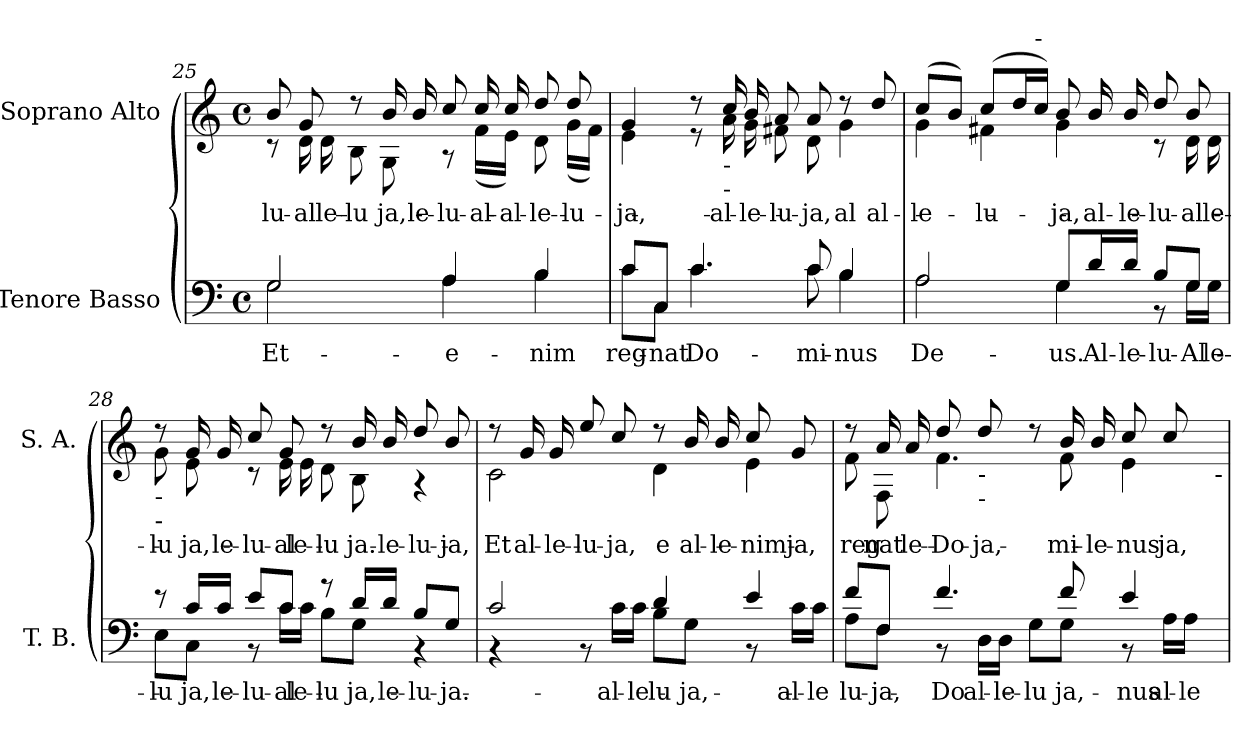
**kern	**text	**kern	**text
*part2	*part2	*part1	*part1
*staff2	*staff2	*staff1	*staff1
*I"Tenore Basso	*	*I"Soprano Alto	*
*I'T. B.	*	*I'S. A.	*
!!LO:PB:g=z
*clefF4	*	*clefG2	*
*k[]	*	*k[]	*
*C:	*	*C:	*
*M4/4	*	*M4/4	*
*met(c)	*	*met(c)	*
=25	=25	=25	=25
!	!LO:LY:a:color=#000000	!	!
*^	*	*	*
!	!	!LO:LY:b:color=#000000	!	!
!	!	!	!LO:TX:a:t=-	!
!	!	!	!	!LO:LY:a:color=#000000
*	*	*	*^	*
2Gi/	2Gi\	Et-	8bi/	8r	-lu-
!	!	!	!	!	!LO:LY:a:color=#000000
!	!	!	!	!	!LO:LY:b:color=#000000
.	.	.	8gi/	16di\	al-
!	!	!	!	!	!LO:LY:b:color=#000000
.	.	.	.	16di\	-le-
!	!	!	!	!	!LO:LY:b:color=#000000
.	.	.	8r	8Bi\	-lu-
!	!	!	!	!	!LO:LY:a:color=#000000
!	!	!	!	!	!LO:LY:b:color=#000000
.	.	.	16bi/	8Gi\	-ja,
!	!	!	!	!	!LO:LY:a:color=#000000
.	.	.	16bi/	.	-le-
!	!	!LO:LY:a:color=#000000	!	!	!
!	!	!LO:LY:b:color=#000000	!	!	!
!	!	!	!	!	!LO:LY:a:color=#000000
4Ai/	4Ai\	-e-	8cci/	8r	-lu-
!	!	!	!	!	!LO:LY:a:color=#000000
!	!	!	!	!	!LO:LY:b:color=#000000
.	.	.	16cci/	(16fi\LL	al-
!	!	!	!	!	!LO:LY:a:color=#000000
.	.	.	16cci/	16ei\JJ)	al-
!	!	!LO:LY:a:color=#000000	!	!	!
!	!	!LO:LY:b:color=#000000	!	!	!
!	!	!	!	!	!LO:LY:a:color=#000000
!	!	!	!	!	!LO:LY:b:color=#000000
4Bi/	4Bi\	-nim	8ddi/	8di\	-le-
!	!	!	!	!	!LO:LY:a:color=#000000
!	!	!	!	!	!LO:LY:b:color=#000000
.	.	.	8ddi/	(16gi\LL	-lu-
.	.	.	.	16fi\JJ)	.
=26	=26	=26	=26	=26	=26
!	!	!LO:LY:a:color=#000000	!	!	!
!	!	!LO:LY:b:color=#000000	!	!	!
!	!	!	!	!	!LO:LY:a:color=#000000
!	!	!	!	!	!LO:LY:b:color=#000000
8ci/L	8ci\L	reg-	4gi/	4ei\	-ja,
!	!	!LO:LY:a:color=#000000	!	!	!
!	!	!LO:LY:b:color=#000000	!	!	!
8Ci/J	8Ci\J	-nat	.	.	.
!	!	!LO:LY:a:color=#000000	!	!	!
!	!	!LO:LY:b:color=#000000	!	!	!
4.ci/	4.ci\	Do-	8r	8r	.
!	!	!	!	!	!LO:LY:a:color=#000000
!	!	!	!LO:TX:b:t=-	!	!
!	!	!	!LO:TX:b:t=-	!	!
!	!	!	!	!	!LO:LY:b:color=#000000
.	.	.	16cci/	16ai\	al-
!	!	!	!	!	!LO:LY:a:color=#000000
!	!	!	!	!	!LO:LY:b:color=#000000
.	.	.	16bi/	16gi\	-le-
!	!	!	!	!	!LO:LY:a:color=#000000
!	!	!	!	!	!LO:LY:b:color=#000000
.	.	.	8ai/	8f#Xi\	-lu-
!	!	!LO:LY:a:color=#000000	!	!	!
!	!	!LO:LY:b:color=#000000	!	!	!
!	!	!	!	!	!LO:LY:a:color=#000000
!	!	!	!	!	!LO:LY:b:color=#000000
8ci/	8ci\	-mi-	8ai/	8di\	-ja,
!	!	!LO:LY:a:color=#000000	!	!	!
!	!	!LO:LY:b:color=#000000	!	!	!
!	!	!	!	!	!LO:LY:b:color=#000000
4Bi/	4Bi\	-nus	8r	4gi\	al-
!	!	!	!	!	!LO:LY:a:color=#000000
.	.	.	8ddi/	.	al-
=27	=27	=27	=27	=27	=27
!	!	!LO:LY:a:color=#000000	!	!	!
!	!	!LO:LY:b:color=#000000	!	!	!
!	!	!	!	!	!LO:LY:a:color=#000000
!	!	!	!	!	!LO:LY:b:color=#000000
2Ai/	2Ai\	De-	(8cci/L	4gi\	le-
.	.	.	8bi/J)	.	.
!	!	!	!	!	!LO:LY:a:color=#000000
!	!	!	!	!	!LO:LY:b:color=#000000
.	.	.	(8cci/L	4f#Xi\	-lu-
.	.	.	16ddi/L	.	.
!	!	!	!LO:TX:a:t=-	!	!
.	.	.	16cci/JJ)	.	.
!	!	!LO:LY:a:color=#000000	!	!	!
!	!	!LO:LY:b:color=#000000	!	!	!
!	!	!	!	!	!LO:LY:a:color=#000000
!	!	!	!	!	!LO:LY:b:color=#000000
8Gi/L	4Gi\	-us.	8bi/	4gi\	-ja,
!	!	!LO:LY:a:color=#000000	!	!	!
!	!	!	!	!	!LO:LY:a:color=#000000
16di/L	.	Al-	16bi/	.	al-
!	!	!LO:LY:a:color=#000000	!	!	!
!	!	!	!	!	!LO:LY:a:color=#000000
16di/JJ	.	-le-	16bi/	.	-le-
!	!	!LO:LY:a:color=#000000	!	!	!
!	!	!	!	!	!LO:LY:a:color=#000000
8Bi/L	8r	-lu-	8ddi/	8r	-lu-
!	!	!LO:LY:a:color=#000000	!	!	!
!	!	!LO:LY:b:color=#000000	!	!	!
!	!	!	!	!	!LO:LY:a:color=#000000
!	!	!	!	!	!LO:LY:b:color=#000000
8Gi/J	16Gi\LL	Al-	8bi/	16di\	al-
!	!	!LO:LY:b:color=#000000	!	!	!
!	!	!	!	!	!LO:LY:b:color=#000000
.	16Gi\JJ	-le-	.	16di\	-le-
!!LO:LB:g=z	!!
=28	=28	=28	=28	=28	=28
!	!	!LO:LY:b:color=#000000	!	!	!
!	!	!	!LO:TX:b:t=-	!	!
!	!	!	!LO:TX:b:t=-	!	!
!	!	!	!	!	!LO:LY:b:color=#000000
8r	8Ei\L	-lu-	8r	8gi\	-lu-
!	!	!LO:LY:a:color=#000000	!	!	!
!	!	!LO:LY:b:color=#000000	!	!	!
!	!	!	!	!	!LO:LY:a:color=#000000
!	!	!	!	!	!LO:LY:b:color=#000000
16ci/LL	8Ci\J	-ja,	16gi/	8ei\	-ja,
!	!	!LO:LY:a:color=#000000	!	!	!
!	!	!	!	!	!LO:LY:a:color=#000000
16ci/JJ	.	-le-	16gi/	.	-le-
!	!	!LO:LY:a:color=#000000	!	!	!
!	!	!	!	!	!LO:LY:a:color=#000000
8ei/L	8r	-lu-	8cci/	8r	-lu-
!	!	!LO:LY:a:color=#000000	!	!	!
!	!	!LO:LY:b:color=#000000	!	!	!
!	!	!	!	!	!LO:LY:a:color=#000000
!	!	!	!	!	!LO:LY:b:color=#000000
8ci/J	16ci\LL	al-	8gi/	16ei\	al-
!	!	!LO:LY:b:color=#000000	!	!	!
!	!	!	!	!	!LO:LY:b:color=#000000
.	16ci\JJ	-le-	.	16ei\	-le-
!	!	!LO:LY:b:color=#000000	!	!	!
!	!	!	!	!	!LO:LY:b:color=#000000
8r	8Bi\L	-lu-	8r	8di\	-lu-
!	!	!LO:LY:a:color=#000000	!	!	!
!	!	!LO:LY:b:color=#000000	!	!	!
!	!	!	!	!	!LO:LY:a:color=#000000
!	!	!	!	!	!LO:LY:b:color=#000000
16di/LL	8Gi\J	-ja,	16bi/	8Bi\	-ja.
!	!	!LO:LY:a:color=#000000	!	!	!
!	!	!	!	!	!LO:LY:a:color=#000000
16di/JJ	.	-le-	16bi/	.	-le-
!	!	!LO:LY:a:color=#000000	!	!	!
!	!	!	!	!	!LO:LY:a:color=#000000
8Bi/L	4r	-lu-	8ddi/	4r	-lu-
!	!	!LO:LY:a:color=#000000	!	!	!
!	!	!	!	!	!LO:LY:a:color=#000000
8Gi/J	.	-ja.	8bi/	.	-ja,
=29	=29	=29	=29	=29	=29
!	!	!	!	!	!LO:LY:b:color=#000000
2ci/	4r	.	8r	2ci\	Et-
!	!	!	!	!	!LO:LY:a:color=#000000
.	.	.	16gi/	.	al-
!	!	!	!	!	!LO:LY:a:color=#000000
.	.	.	16gi/	.	-le-
!	!	!	!	!	!LO:LY:a:color=#000000
.	8r	.	8eei/	.	-lu-
!	!	!LO:LY:b:color=#000000	!	!	!
!	!	!	!	!	!LO:LY:a:color=#000000
.	16ci\LL	al-	8cci/	.	-ja,
!	!	!LO:LY:b:color=#000000	!	!	!
.	16ci\JJ	-le-	.	.	.
!	!	!LO:LY:b:color=#000000	!	!	!
!	!	!	!	!	!LO:LY:b:color=#000000
4di/	8Bi\L	-lu-	8r	4di\	-e-
!	!	!LO:LY:b:color=#000000	!	!	!
!	!	!	!	!	!LO:LY:a:color=#000000
.	8Gi\J	-ja,	16bi/	.	al-
!	!	!	!	!	!LO:LY:a:color=#000000
.	.	.	16bi/	.	-le-
!	!	!	!	!	!LO:LY:a:color=#000000
!	!	!	!	!	!LO:LY:b:color=#000000
4ei/	8r	.	8cci/	4ei\	-nim
!	!	!LO:LY:b:color=#000000	!	!	!
!	!	!	!	!	!LO:LY:a:color=#000000
.	16ci\LL	al-	8gi/	.	-ja,
!	!	!LO:LY:b:color=#000000	!	!	!
.	16ci\JJ	-le-	.	.	.
*	*	*	*v	*v	*
=30	=30	=30	=30	=30
!	!	!LO:LY:a:color=#000000	!	!
!	!	!LO:LY:b:color=#000000	!	!
*	*	*	*^	*
!	!	!	!	!	!LO:LY:b:color=#000000
*	*	*	*	*^	*
8fi/L	8Ai\L	-lu-	8r	8fi\	2ryy	reg-
!	!	!LO:LY:a:color=#000000	!	!	!	!
!	!	!LO:LY:b:color=#000000	!	!	!	!
!	!	!	!	!	!	!LO:LY:a:color=#000000
!	!	!	!	!	!	!LO:LY:b:color=#000000
8Fi/J	8Fi\J	-ja,	16ai/	8Fi\	.	-nat
!	!	!	!	!	!	!LO:LY:a:color=#000000
.	.	.	16ai/	.	.	-le-
!	!	!LO:LY:a:color=#000000	!	!	!	!
!	!	!	!	!	!	!LO:LY:a:color=#000000
!	!	!	!	!	!	!LO:LY:b:color=#000000
4.fi/	8r	Do-	8ddi/	4.fi\	.	Do-
!	!	!LO:LY:b:color=#000000	!	!	!	!
!	!	!	!LO:TX:b:t=-	!	!	!
!	!	!	!LO:TX:b:t=-	!	!	!
!	!	!	!	!	!	!LO:LY:a:color=#000000
.	16Di\LL	al-	8ddi/	.	.	-ja,
!	!	!LO:LY:b:color=#000000	!	!	!	!
.	16Di\JJ	-le-	.	.	.	.
!	!	!LO:LY:b:color=#000000	!	!	!	!
.	8Gi\L	-lu-	8r	.	4ryy	.
!	!	!LO:LY:a:color=#000000	!	!	!	!
!	!	!LO:LY:b:color=#000000	!	!	!	!
!	!	!	!	!	!	!LO:LY:a:color=#000000
!	!	!	!	!	!	!LO:LY:b:color=#000000
8fi/	8Gi\J	-ja,	16bi/	8fi\	.	-mi-
!	!	!	!	!	!	!LO:LY:a:color=#000000
.	.	.	16bi/	.	.	-le-
!	!	!LO:LY:a:color=#000000	!	!	!	!
!	!	!	!	!	!	!LO:LY:a:color=#000000
!	!	!	!	!	!	!LO:LY:b:color=#000000
4ei/	8r	-nus	8cci/	4ei\	8ryy	-nus
!	!	!LO:LY:b:color=#000000	!	!	!	!
!	!	!	!	!	!	!LO:LY:a:color=#000000
.	16Ai\LL	al-	8cci/	.	16ryy	-ja,
!	!	!LO:LY:b:color=#000000	!	!	!	!
.	16Ai\JJ	-le-	.	.	32ryy	.
.	.	.	.	.	64ryy	.
.	.	.	.	.	128...ryy	.
!	!	!	!	!	!LO:TX:b:t=-	!
.	.	.	.	.	1024ryy	.
*v	*v	*	*	*	*	*
*	*	*v	*v	*v	*
=	=	=	=
*-	*-	*-	*-
